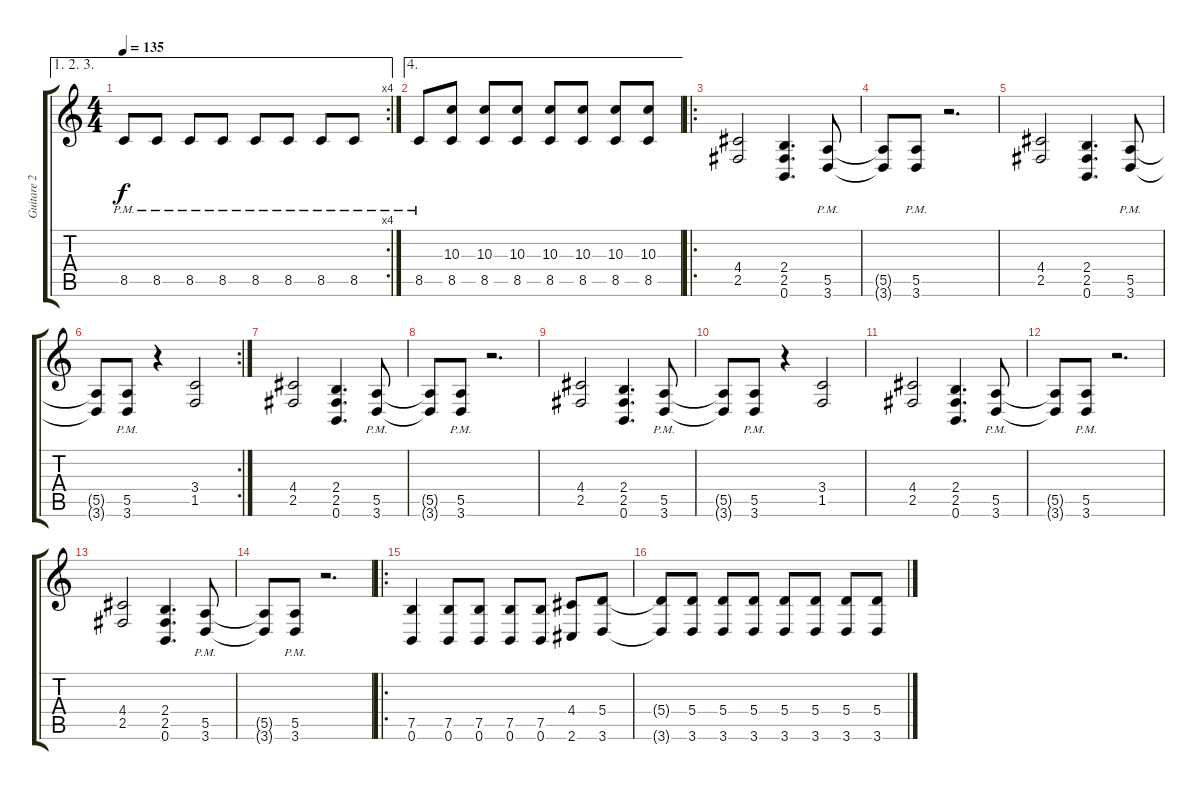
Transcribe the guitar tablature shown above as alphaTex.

\track ("Guitare 2" "Guitare 2") {instrument distortionguitar}
\staff {score tabs}
\tuning (B3 Gb3 D3 A2 E2 B1) {hide}
\ae (1 2 3)
\rc 4
\ts (4 4)
\tempo 135
\clef g2
\ks c
8.5{pm}.8{dy f} 8.5{pm}.8 8.5{pm}.8 8.5{pm}.8 8.5{pm}.8 8.5{pm}.8 8.5{pm}.8 8.5{pm}.8 |
\ae 4
8.5{pm}.8 (10.3 8.5).8 (10.3 8.5).8 (10.3 8.5).8 (10.3 8.5).8 (10.3 8.5).8 (10.3 8.5).8 (10.3 8.5).8 |
\ro
(4.4 2.5).2 (2.4 2.5 0.6).4{d} (5.5{pm} 3.6{pm}).8 |
(5.5{t} 3.6{t}).8 (5.5{pm} 3.6{pm}).8 r.2{d} |
(4.4 2.5).2 (2.4 2.5 0.6).4{d} (5.5{pm} 3.6{pm}).8 |
\rc 2
(5.5{t} 3.6{t}).8 (5.5{pm} 3.6{pm}).8 r.4 (3.4 1.5).2 |
(4.4 2.5).2 (2.4 2.5 0.6).4{d} (5.5{pm} 3.6{pm}).8 |
(5.5{t} 3.6{t}).8 (5.5{pm} 3.6{pm}).8 r.2{d} |
(4.4 2.5).2 (2.4 2.5 0.6).4{d} (5.5{pm} 3.6{pm}).8 |
(5.5{t} 3.6{t}).8 (5.5{pm} 3.6{pm}).8 r.4 (3.4 1.5).2 |
(4.4 2.5).2 (2.4 2.5 0.6).4{d} (5.5{pm} 3.6{pm}).8 |
(5.5{t} 3.6{t}).8 (5.5{pm} 3.6{pm}).8 r.2{d} |
(4.4 2.5).2 (2.4 2.5 0.6).4{d} (5.5{pm} 3.6{pm}).8 |
(5.5{t} 3.6{t}).8 (5.5{pm} 3.6{pm}).8 r.2{d} |
\ro
(7.5 0.6).4 (7.5 0.6).8 (7.5 0.6).8 (7.5 0.6).8 (7.5 0.6).8 (4.4 2.6).8 (5.4 3.6).8 |
(5.4{t} 3.6{t}).8 (5.4 3.6).8 (5.4 3.6).8 (5.4 3.6).8 (5.4 3.6).8 (5.4 3.6).8 (5.4 3.6).8 (5.4 3.6).8
